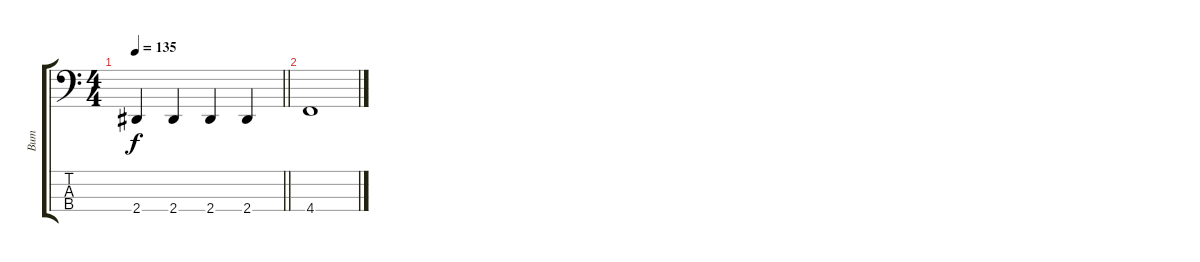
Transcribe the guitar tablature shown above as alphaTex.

\track ("Вит" "Вит") {instrument electricbasspick}
\staff {score tabs}
\tuning (Gb2 Db2 Ab1 Db1) {hide}
\ts (4 4)
\tempo 135
\clef f4
\barLineRight lightlight
\ks c
2.4.4{dy f} 2.4.4 2.4.4 2.4.4 |
4.4.1
